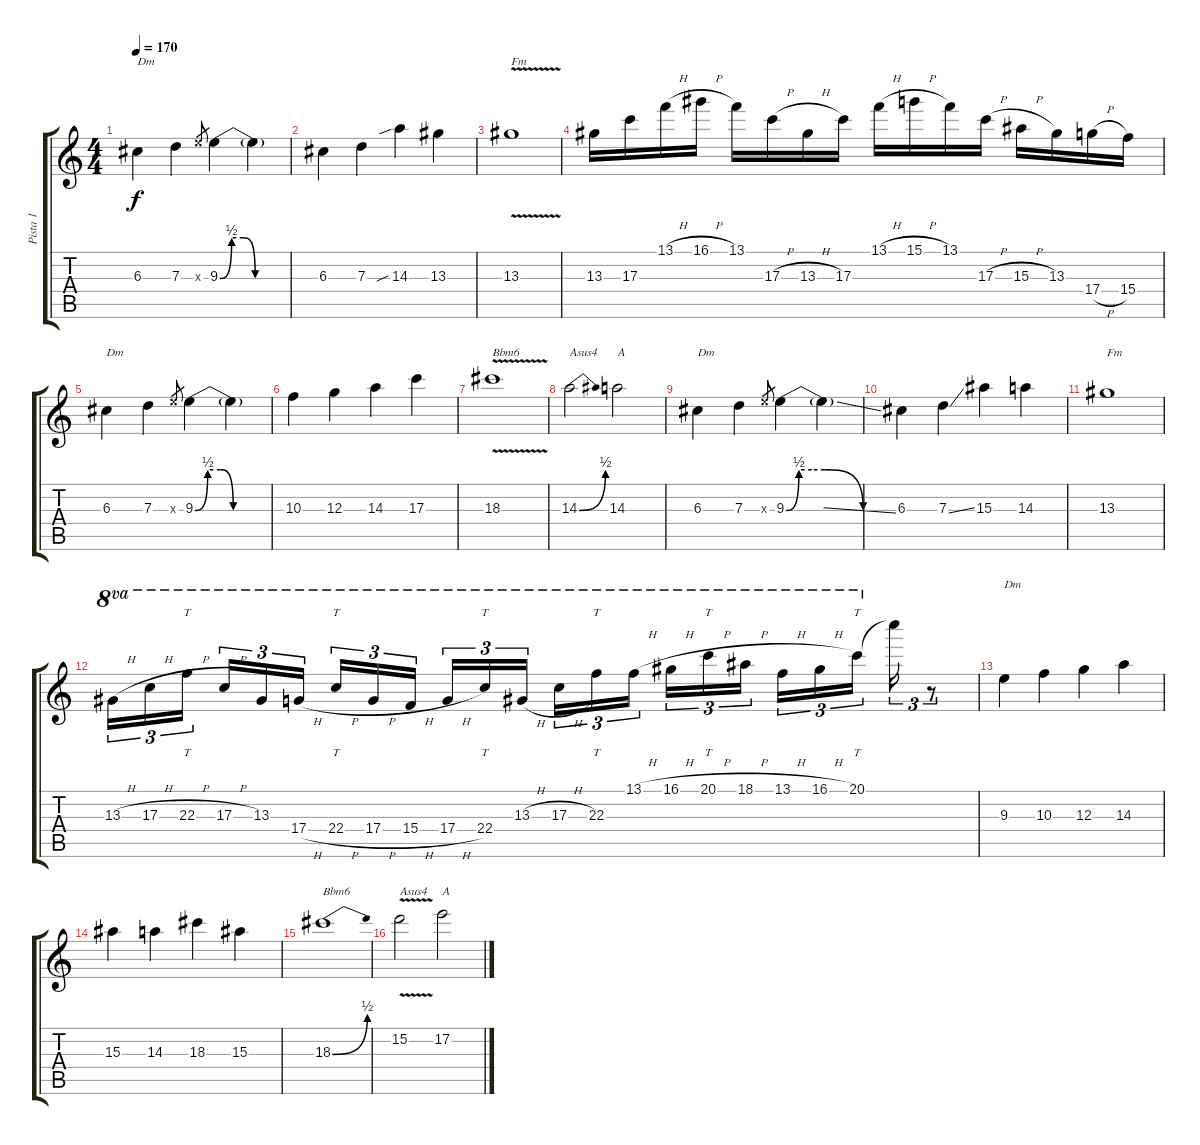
\track ("Pista 1" "Pista 1") {instrument distortionguitar}
\staff {score tabs}
\tuning (E4 B3 G3 D3 A2 E2) {hide}
\ts (4 4)
\tempo 170
\clef g2
\ks c
6.3.4{txt "Dm" dy f} 7.3.4 9.3{x}.8{gr} 9.3{be (custom 0 0 10 2 20 2 30 0 60 0)}.4 9.3{t}.4 |
6.3.4 7.3.4 14.3{sib}.4 13.3.4 |
13.3{v}.1{txt "Fm"} |
13.3.16 17.3.16 13.1{h}.16 16.1{h}.16 13.1.16 17.3{h}.16 13.3{h}.16 17.3.16 13.1{h}.16 15.1{h}.16 13.1.16 17.3{h}.16 15.3{h}.16 13.3.16 17.4{h}.16 15.4.16 |
6.3.4{txt "Dm"} 7.3.4 9.3{x}.8{gr} 9.3{be (custom 0 0 10 2 20 2 30 0 60 0)}.4 9.3{t}.4 |
10.3.4 12.3.4 14.3.4 17.3.4 |
18.3{v}.1{txt "Bbm6"} |
14.3{be (bend 0 0 60 2)}.2{txt "Asus4"} 14.3.2{txt "A"} |
6.3.4{txt "Dm"} 7.3.4 9.3{x}.8{gr} 9.3{be (custom 0 0 10 2 20 2 30 2 60 0)}.4 9.3{ss t}.4 |
6.3.4 7.3{ss}.4 15.3.4 14.3.4 |
13.3.1{txt "Fm"} |
13.3{h}.16{tu (3 2) ot 8va} 17.3{h}.16{tu (3 2) ot 8va} 22.3{h}.16{tt tu (3 2) ot 8va beam splitsecondary} 17.3{h}.16{tu (3 2) ot 8va} 13.3.16{tu (3 2) ot 8va} 17.4{h}.16{tu (3 2) ot 8va} 22.4{h}.16{tt tu (3 2) ot 8va} 17.4{h}.16{tu (3 2) ot 8va} 15.4{h}.16{tu (3 2) ot 8va beam splitsecondary} 17.4{h}.16{tu (3 2) ot 8va} 22.4.16{tt tu (3 2) ot 8va} 13.3{h}.16{tu (3 2) ot 8va} 17.3{h}.16{tu (3 2) ot 8va} 22.3.16{tt tu (3 2) ot 8va} 13.1{h}.16{tu (3 2) ot 8va beam splitsecondary} 16.1{h}.16{tu (3 2) ot 8va} 20.1{h}.16{tt tu (3 2) ot 8va} 18.1{h}.16{tu (3 2) ot 8va} 13.1{h}.16{tu (3 2) ot 8va} 16.1{h}.16{tu (3 2) ot 8va} 20.1.16{tt tu (3 2) ot 8va beam splitsecondary} 20.1{t}.16{tu (3 2)} r.8{tu (3 2)} |
9.3.4{txt "Dm"} 10.3.4 12.3.4 14.3.4 |
15.3.4 14.3.4 18.3.4 15.3.4 |
18.3{be (bend 0 0 60 2)}.1{txt "Bbm6"} |
15.2{v}.2{txt "Asus4"} 17.2.2{txt "A"}
